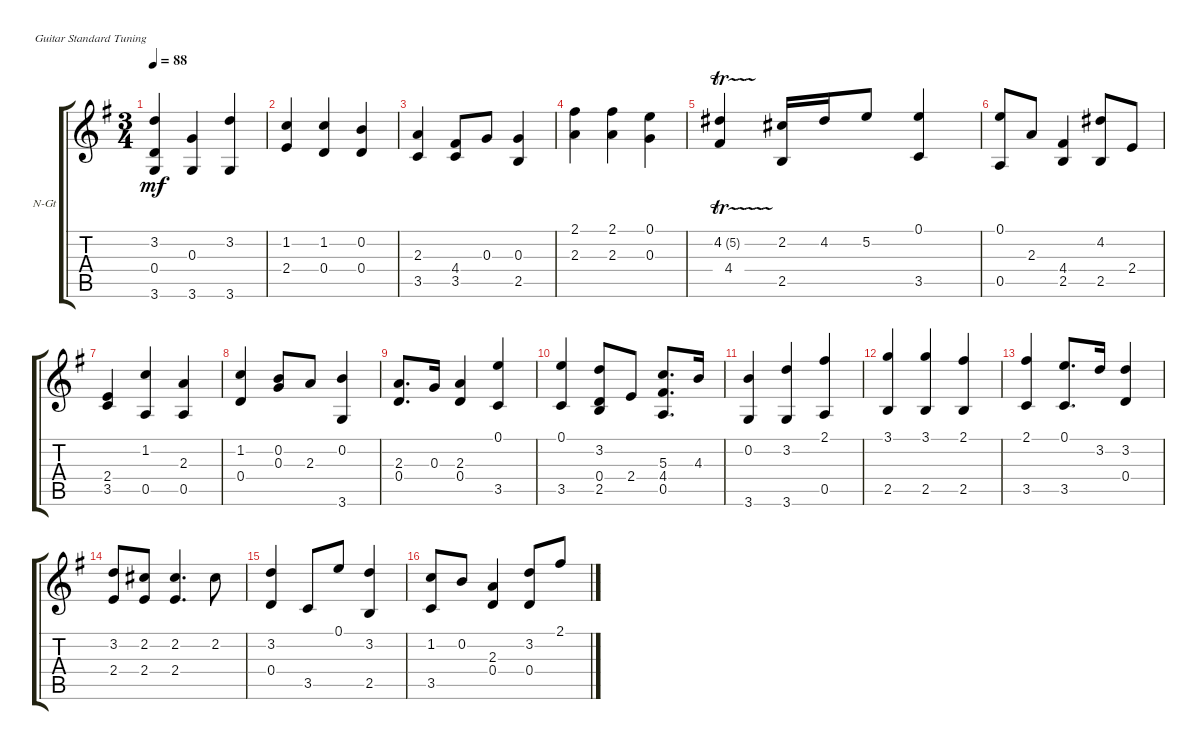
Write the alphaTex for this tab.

\defaultSystemsLayout 4
\bracketExtendMode groupsimilarinstruments
\firstSystemTrackNameOrientation horizontal
\otherSystemsTrackNameOrientation horizontal
\track ("Nylon Guitar" "N-Gt") {instrument acousticguitarnylon}
\staff {score tabs}
\tuning (E4 B3 G3 D3 A2 E2)
\ts (3 4)
\tempo 88
\clef g2
\ks g
(3.2 0.4 3.6).4{dy mf} (3.6 0.3).4 (3.2 3.6).4 |
(1.2 2.4).4 (0.4 1.2).4 (0.2 0.4).4 |
(2.3 3.5).4 (3.5 4.4).8 0.3.8 (0.3 2.5).4 |
(2.3 2.1).4 (2.1 2.3).4 (0.3 0.1).4 |
(4.2{tr (5 16)} 4.4).4 (2.5 2.2).16 4.2.16 5.2.8 (0.1 3.5).4 |
(0.1 0.5).8 2.3.8 (2.5 4.4).4 (2.5 4.2).8 2.4.8 |
(2.4 3.5).4 (0.5 1.2).4 (2.3 0.5).4 |
(1.2 0.4).4 (0.2 0.3).8 2.3.8 (0.2 3.6).4 |
(2.3 0.4).8{d} 0.3.16 (2.3 0.4).4 (3.5 0.1).4 |
(0.1 3.5).4 (2.5 3.2 0.4).8 2.4.8 (0.5 4.4 5.3).8{d} 4.3.16 |
(0.2 3.6).4 (3.6 3.2).4 (2.1 0.5).4 |
(2.5 3.1).4 (3.1 2.5).4 (2.5 2.1).4 |
(2.1 3.5).4 (3.5 0.1).8{d} 3.2.16 (3.2 0.4).4 |
(3.2 2.4).8 (2.4 2.2).8 (2.2 2.4).4{d} 2.2.8 |
(3.2 0.4).4 3.5.8 0.1.8 (3.2 2.5).4 |
(3.5 1.2).8 0.2.8 (2.3 0.4).4 (0.4 3.2).8 2.1.8
